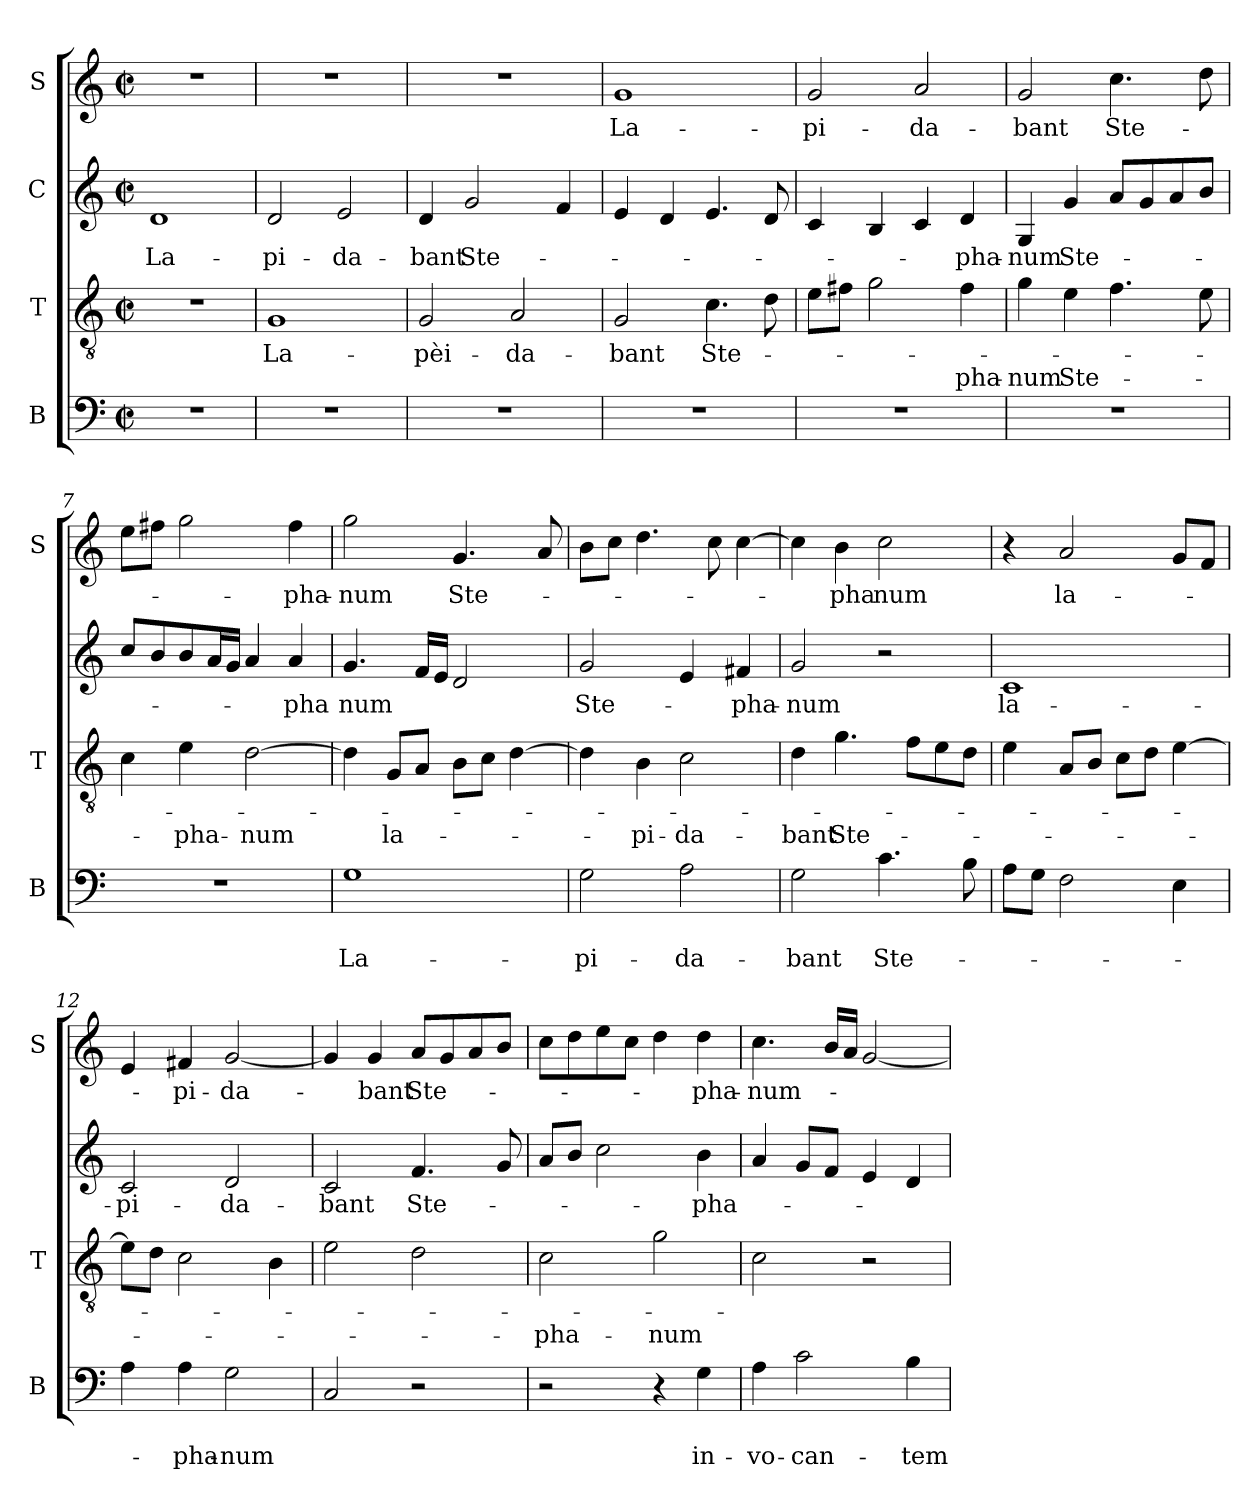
**kern	**text	**text	**kern	**text	**text	**kern	**text	**kern	**text
*part4	*part4	*part4	*part3	*part3	*part3	*part2	*part2	*part1	*part1
*staff4	*staff4	*staff4	*staff3	*staff3	*staff3	*staff2	*staff2	*staff1	*staff1
*I"B	*	*	*I"T	*	*	*I"C	*	*I"S	*
*I'B	*	*	*I'T	*	*	*	*	*I'S	*
*clefF4	*	*	*clefGv2	*	*	*clefG2	*	*clefG2	*
*k[]	*	*	*k[]	*	*	*k[]	*	*k[]	*
*C:	*	*	*C:	*	*	*C:	*	*C:	*
*M2/2	*	*	*M2/2	*	*	*M2/2	*	*M2/2	*
*met(c|)	*	*	*met(c|)	*	*	*met(c|)	*	*met(c|)	*
=1	=1	=1	=1	=1	=1	=1	=1	=1	=1
1r	.	.	1r	.	.	1d	La-	1r	.
=2	=2	=2	=2	=2	=2	=2	=2	=2	=2
1r	.	.	1G	La-	.	2d/	-pi-	1r	.
.	.	.	.	.	.	2e/	-da-	.	.
=3	=3	=3	=3	=3	=3	=3	=3	=3	=3
1r	.	.	2G/	-pèi-	.	4d/	-bant	1r	.
.	.	.	.	.	.	2g/	Ste-	.	.
.	.	.	2A/	-da-	.	.	.	.	.
.	.	.	.	.	.	4f/	.	.	.
=4	=4	=4	=4	=4	=4	=4	=4	=4	=4
1r	.	.	2G/	-bant	.	4e/	.	1g	La-
.	.	.	.	.	.	4d/	.	.	.
.	.	.	4.c\	Ste-	.	4.e/	.	.	.
.	.	.	8d\	.	.	8d/	.	.	.
=5	=5	=5	=5	=5	=5	=5	=5	=5	=5
1r	.	.	8e\L	.	.	4c/	.	2g/	-pi-
.	.	.	8f#X\J	.	.	.	.	.	.
.	.	.	2g\	.	.	4B/	.	.	.
.	.	.	.	.	.	4c/	.	2a/	-da-
.	.	.	4f#\	.	pha-	4d/	-pha-	.	.
!!LO:LB:g=z
=6	=6	=6	=6	=6	=6	=6	=6	=6	=6
1r	.	.	4g\	.	-num	4G/	-num	2g/	-bant
.	.	.	4e\	.	Ste-	4g/	Ste-	.	.
.	.	.	4.f\	.	.	8a/L	.	4.cc\	Ste-
.	.	.	.	.	.	8g/	.	.	.
.	.	.	.	.	.	8a/	.	.	.
.	.	.	8e\	.	.	8b/J	.	8dd\	.
=7	=7	=7	=7	=7	=7	=7	=7	=7	=7
1r	.	.	4c\	.	.	8cc/L	.	8ee\L	.
.	.	.	.	.	.	8b/	.	8ff#X\J	.
.	.	.	4e\	.	-pha-	8b/	.	2gg\	.
.	.	.	.	.	.	16a/L	.	.	.
.	.	.	.	.	.	16g/JJ	.	.	.
.	.	.	[2d\	.	-num	4a/	.	.	.
.	.	.	.	.	.	4a/	-pha	4ff#\	-pha-
=8	=8	=8	=8	=8	=8	=8	=8	=8	=8
1G	.	La-	4d\]	.	.	4.g/	num	2gg\	-num
.	.	.	8G/L	.	la-	.	.	.	.
.	.	.	8A/J	.	.	16f/LL	.	.	.
.	.	.	.	.	.	16e/JJ	.	.	.
.	.	.	8B\L	.	.	2d/	.	4.g/	Ste-
.	.	.	8c\J	.	.	.	.	.	.
.	.	.	[4d\	.	.	.	.	.	.
.	.	.	.	.	.	.	.	8a/	.
=9	=9	=9	=9	=9	=9	=9	=9	=9	=9
2G\	.	-pi-	4d\]	.	.	2g/	Ste-	8b\L	.
.	.	.	.	.	.	.	.	8cc\J	.
.	.	.	4B\	.	-pi-	.	.	4.dd\	.
2A\	.	-da-	2c\	.	-da-	4e/	.	.	.
.	.	.	.	.	.	.	.	8cc\	.
.	.	.	.	.	.	4f#X/	-pha-	[4cc\	.
=10	=10	=10	=10	=10	=10	=10	=10	=10	=10
2G\	.	-bant	4d\	.	-bant	2g/	-num	4cc\]	.
.	.	.	4.g\	.	Ste-	.	.	4b\	-pha
4.c\	.	Ste-	.	.	.	2r	.	2cc\	num
.	.	.	8f\L	.	.	.	.	.	.
.	.	.	8e\	.	.	.	.	.	.
8B\	.	.	8d\J	.	.	.	.	.	.
!!LO:LB:g=z
=11	=11	=11	=11	=11	=11	=11	=11	=11	=11
8A\L	.	.	4e\	.	.	1c	la-	4r	.
8G\J	.	.	.	.	.	.	.	.	.
2F\	.	.	8A/L	.	.	.	.	2a/	la-
.	.	.	8B/J	.	.	.	.	.	.
.	.	.	8c\L	.	.	.	.	.	.
.	.	.	8d\J	.	.	.	.	.	.
4E\	.	.	[4e\	.	.	.	.	8g/L	.
.	.	.	.	.	.	.	.	8f/J	.
=12	=12	=12	=12	=12	=12	=12	=12	=12	=12
4A\	.	.	8e\L]	.	.	2c/	-pi-	4e/	.
.	.	.	8d\J	.	.	.	.	.	.
4A\	.	-pha-	2c\	.	.	.	.	4f#X/	-pi-
2G\	.	-num	.	.	.	2d/	-da-	[2g/	-da-
.	.	.	4B\	.	.	.	.	.	.
=13	=13	=13	=13	=13	=13	=13	=13	=13	=13
2C/	.	.	2e\	.	.	2c/	-bant	4g/]	.
.	.	.	.	.	.	.	.	4g/	-bant
2r	.	.	2d\	.	.	4.f/	Ste-	8a/L	Ste-
.	.	.	.	.	.	.	.	8g/	.
.	.	.	.	.	.	.	.	8a/	.
.	.	.	.	.	.	8g/	.	8b/J	.
=14	=14	=14	=14	=14	=14	=14	=14	=14	=14
2r	.	.	2c\	.	-pha-	8a/L	.	8cc\L	.
.	.	.	.	.	.	8b/J	.	8dd\	.
.	.	.	.	.	.	2cc\	.	8ee\	.
.	.	.	.	.	.	.	.	8cc\J	.
4r	.	.	2g\	.	-num	.	.	4dd\	.
4G\	.	in-	.	.	.	4b\	-pha-	4dd\	-pha-
=15	=15	=15	=15	=15	=15	=15	=15	=15	=15
4A\	.	-vo-	2c\	.	.	4a/	.	4.cc\	-num-
2c\	.	-can-	.	.	.	8g/L	.	.	.
.	.	.	.	.	.	8f/J	.	16b/LL	.
.	.	.	.	.	.	.	.	16a/JJ	.
.	.	.	2r	.	.	4e/	.	[2g/	.
4B\	.	-tem	.	.	.	4d/	.	.	.
=	=	=	=	=	=	=	=	=	=
*-	*-	*-	*-	*-	*-	*-	*-	*-	*-
